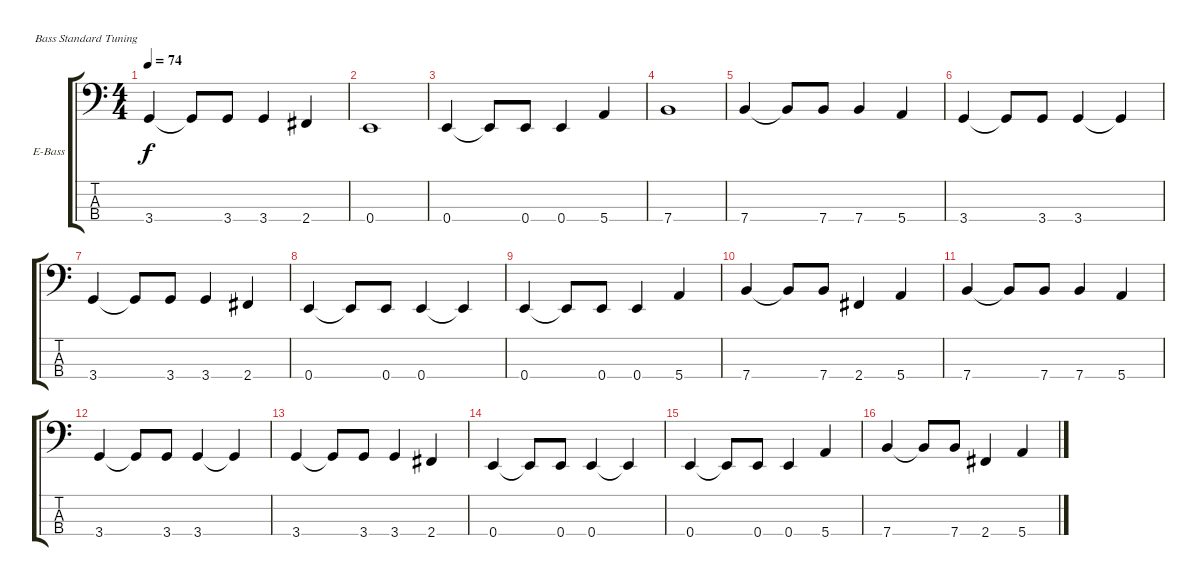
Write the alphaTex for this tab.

\bracketExtendMode groupsimilarinstruments
\firstSystemTrackNameOrientation horizontal
\otherSystemsTrackNameOrientation horizontal
\track ("Bass" "E-Bass") {instrument electricbassfinger}
\staff {score tabs}
\tuning (G2 D2 A1 E1)
\ts (4 4)
\tempo 74
\clef f4
\ks c
3.4.4{dy f} 3.4{t}.8 3.4.8 3.4.4 2.4.4 |
0.4.1 |
0.4.4 0.4{t}.8 0.4.8 0.4.4 5.4.4 |
7.4.1 |
7.4.4 7.4{t}.8 7.4.8 7.4.4 5.4.4 |
3.4.4 3.4{t}.8 3.4.8 3.4.4 3.4{t}.4 |
3.4.4 3.4{t}.8 3.4.8 3.4.4 2.4.4 |
0.4.4 0.4{t}.8 0.4.8 0.4.4 0.4{t}.4 |
0.4.4 0.4{t}.8 0.4.8 0.4.4 5.4.4 |
7.4.4 7.4{t}.8 7.4.8 2.4.4 5.4.4 |
7.4.4 7.4{t}.8 7.4.8 7.4.4 5.4.4 |
3.4.4 3.4{t}.8 3.4.8 3.4.4 3.4{t}.4 |
3.4.4 3.4{t}.8 3.4.8 3.4.4 2.4.4 |
0.4.4 0.4{t}.8 0.4.8 0.4.4 0.4{t}.4 |
0.4.4 0.4{t}.8 0.4.8 0.4.4 5.4.4 |
7.4.4 7.4{t}.8 7.4.8 2.4.4 5.4.4
